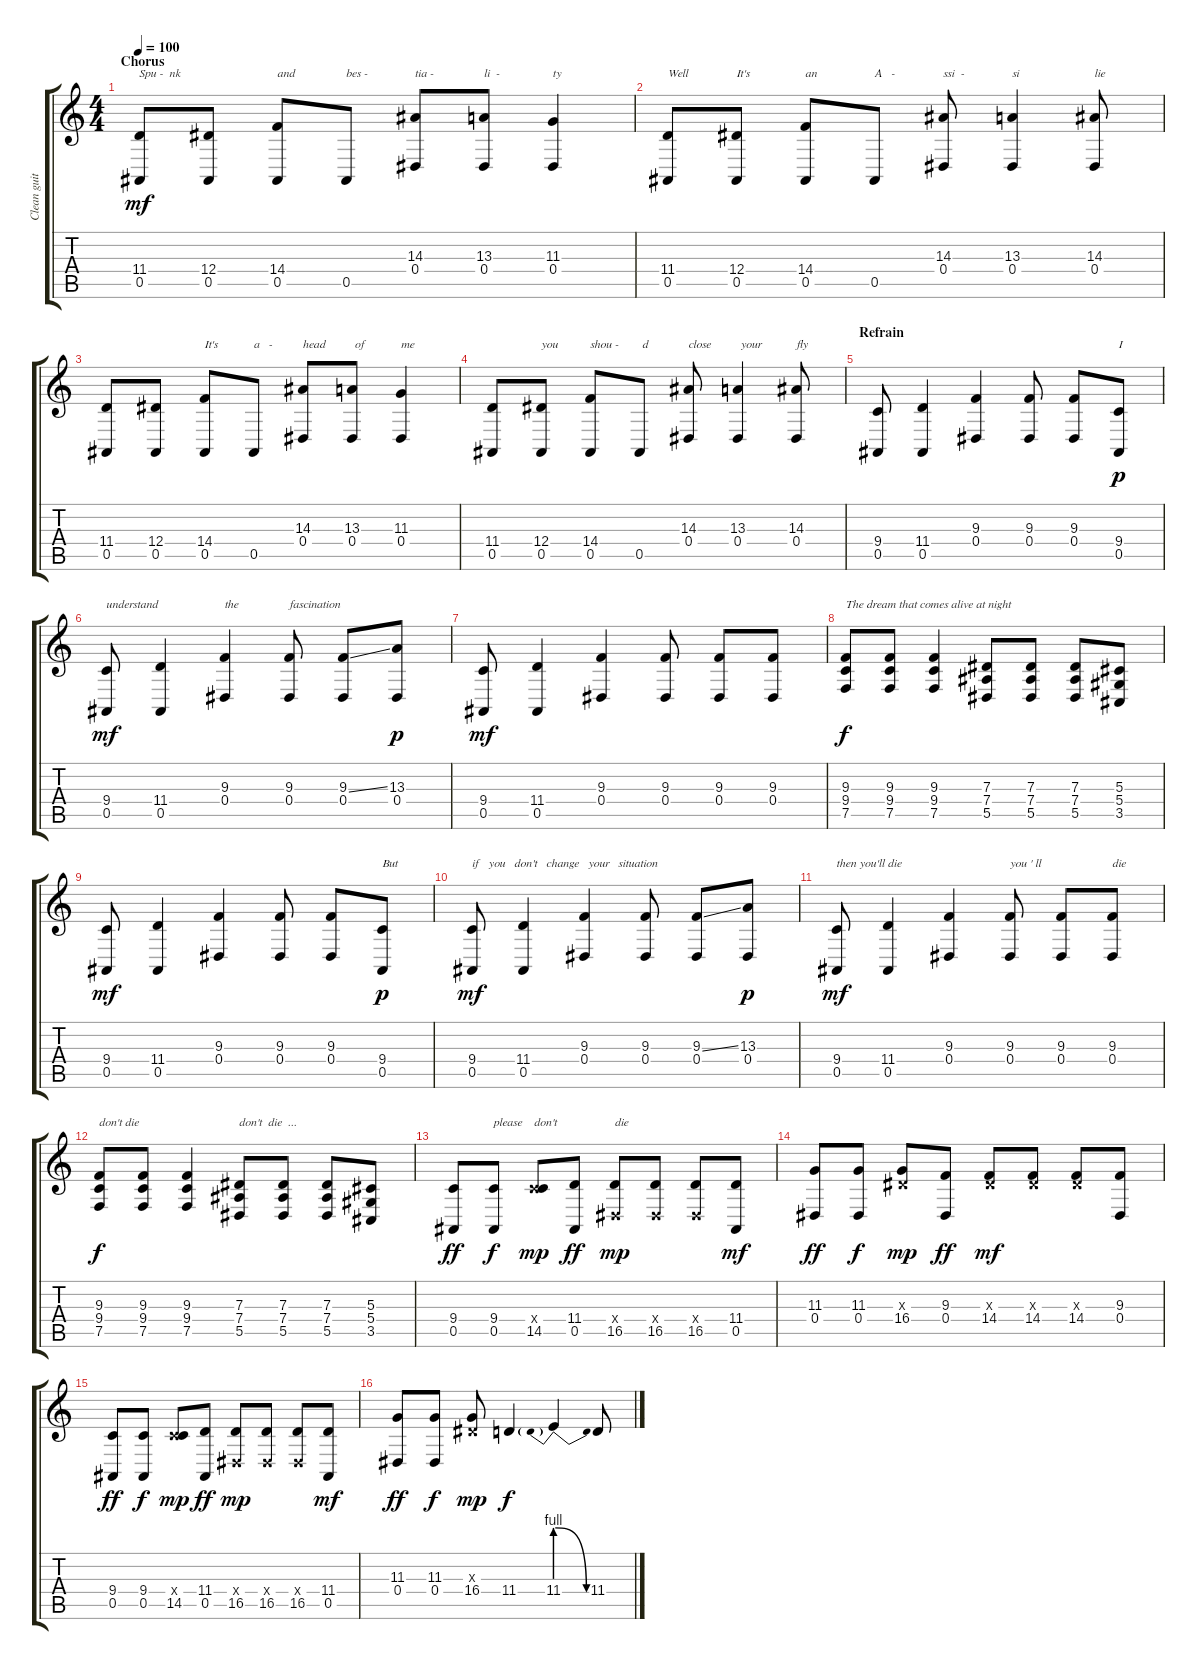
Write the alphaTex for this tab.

\track ("Clean guitar + Lyrics" "Clean guit") {instrument electricgrandpiano}
\staff {score tabs}
\tuning (F4 C4 Ab3 Eb3 Bb2 Gb2) {hide}
\ts (4 4)
\section ("" "Chorus")
\tempo 100
\clef g2
\ks c
(11.4 0.5).8{txt "Spu -  nk" dy mf} (12.4 0.5).8 (14.4 0.5).8{txt "and"} 0.5.8{txt "bes -"} (14.3 0.4).8{txt "tia -"} (13.3 0.4).8{txt "li  -"} (11.3 0.4).4{txt "ty"} |
(11.4 0.5).8{txt "Well"} (12.4 0.5).8{txt "It's"} (14.4 0.5).8{txt "an"} 0.5.8{txt "A   -"} (14.3 0.4).8{txt "ssi  -"} (13.3 0.4).4{txt "si"} (14.3 0.4).8{txt "lie"} |
(11.4 0.5).8 (12.4 0.5).8 (14.4 0.5).8{txt "It's"} 0.5.8{txt "a   -"} (14.3 0.4).8{txt "head"} (13.3 0.4).8{txt " of"} (11.3 0.4).4{txt "me"} |
(11.4 0.5).8 (12.4 0.5).8{txt "you"} (14.4 0.5).8{txt "shou -"} 0.5.8{txt " d"} (14.3 0.4).8{txt "close"} (13.3 0.4).4{txt " your"} (14.3 0.4).8{txt "fly"} |
\section ("" "Refrain")
(9.4 0.5).8 (11.4 0.5).4 (9.3 0.4).4 (9.3 0.4).8 (9.3 0.4).8 (9.4 0.5).8{txt "I" dy p} |
(9.4 0.5).8{txt "understand" dy mf} (11.4 0.5).4 (9.3 0.4).4{txt "the"} (9.3 0.4).8{txt "fascination"} (9.3{ss} 0.4).8 (13.3 0.4).8{dy p} |
(9.4 0.5).8{dy mf} (11.4 0.5).4 (9.3 0.4).4 (9.3 0.4).8 (9.3 0.4).8 (9.3 0.4).8 |
(9.3 9.4 7.5).8{txt "The dream that comes alive at night" dy f} (9.3 9.4 7.5).8 (9.3 9.4 7.5).4 (7.3 7.4 5.5).8 (7.3 7.4 5.5).8 (7.3 7.4 5.5).8 (5.3 5.4 3.5).8 |
(9.4 0.5).8{dy mf} (11.4 0.5).4 (9.3 0.4).4 (9.3 0.4).8 (9.3 0.4).8 (9.4 0.5).8{txt "But" dy p} |
(9.4 0.5).8{txt "if   you   don't   change   your   situation" dy mf} (11.4 0.5).4 (9.3 0.4).4 (9.3 0.4).8 (9.3{ss} 0.4).8 (13.3 0.4).8{dy p} |
(9.4 0.5).8{txt "then you'll die" dy mf} (11.4 0.5).4 (9.3 0.4).4 (9.3 0.4).8{txt "you ' ll"} (9.3 0.4).8 (9.3 0.4).8{txt "die"} |
(9.3 9.4 7.5).8{txt "don't die" dy f} (9.3 9.4 7.5).8 (9.3 9.4 7.5).4 (7.3 7.4 5.5).8{txt "don't  die  ..."} (7.3 7.4 5.5).8 (7.3 7.4 5.5).8 (5.3 5.4 3.5).8 |
(9.4 0.5).8{dy ff} (9.4 0.5).8{txt "please    don't" dy f} (9.4{x} 14.5).8{dy mp} (11.4 0.5).8{dy ff} (0.4{x} 16.5).8{txt "die" dy mp} (0.4{x} 16.5).8 (0.4{x} 16.5).8 (11.4 0.5).8{dy mf} |
(11.3 0.4).8{dy ff} (11.3 0.4).8{dy f} (7.3{x} 16.4).8{dy mp} (9.3 0.4).8{dy ff} (7.3{x} 14.4).8{dy mf} (7.3{x} 14.4).8 (7.3{x} 14.4).8 (9.3 0.4).8 |
(9.4 0.5).8{dy ff} (9.4 0.5).8{dy f} (9.4{x} 14.5).8{dy mp} (11.4 0.5).8{dy ff} (0.4{x} 16.5).8{dy mp} (0.4{x} 16.5).8 (0.4{x} 16.5).8 (11.4 0.5).8{dy mf} |
(11.3 0.4).8{dy ff} (11.3 0.4).8{dy f} (7.3{x} 16.4).8{dy mp} 11.4.4{dy f} 11.4{be (prebendrelease 0 4 60 0)}.4 11.4.8
